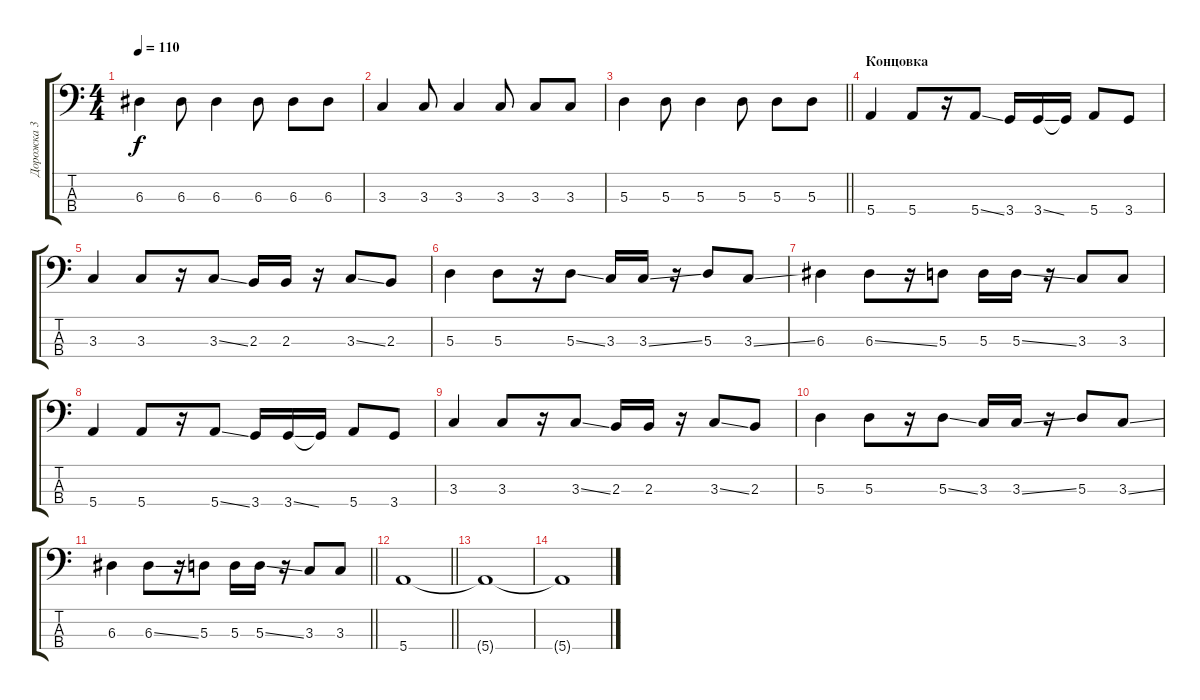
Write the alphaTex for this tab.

\track ("Дорожка 3" "Дорожка 3") {instrument electricbasspick}
\staff {score tabs}
\tuning (G2 D2 A1 E1) {hide}
\ts (4 4)
\tempo 110
\clef f4
\ks c
6.3.4{dy f} 6.3.8 6.3.4 6.3.8 6.3.8 6.3.8 |
3.3.4 3.3.8 3.3.4 3.3.8 3.3.8 3.3.8 |
\barLineRight lightlight
5.3.4 5.3.8 5.3.4 5.3.8 5.3.8 5.3.8 |
\section ("" "Концовка")
5.4.4 5.4.8 r.16 5.4{ss}.8 3.4.16 3.4{ss}.16 3.4{t}.16 5.4.8 3.4.8 |
3.3.4 3.3.8 r.16 3.3{ss}.8 2.3.16 2.3.16 r.16 3.3{ss}.8 2.3.8 |
5.3.4 5.3.8 r.16 5.3{ss}.8 3.3.16 3.3{ss}.16 r.16 5.3.8 3.3{ss}.8 |
6.3.4 6.3{ss}.8 r.16 5.3.8 5.3.16 5.3{ss}.16 r.16 3.3.8 3.3.8 |
5.4.4 5.4.8 r.16 5.4{ss}.8 3.4.16 3.4{ss}.16 3.4{t}.16 5.4.8 3.4.8 |
3.3.4 3.3.8 r.16 3.3{ss}.8 2.3.16 2.3.16 r.16 3.3{ss}.8 2.3.8 |
5.3.4 5.3.8 r.16 5.3{ss}.8 3.3.16 3.3{ss}.16 r.16 5.3.8 3.3{ss}.8 |
\barLineRight lightlight
6.3.4 6.3{ss}.8 r.16 5.3.8 5.3.16 5.3{ss}.16 r.16 3.3.8 3.3.8 |
\barLineRight lightlight
5.4.1 |
5.4{t}.1{volume 0} |
5.4{t}.1
